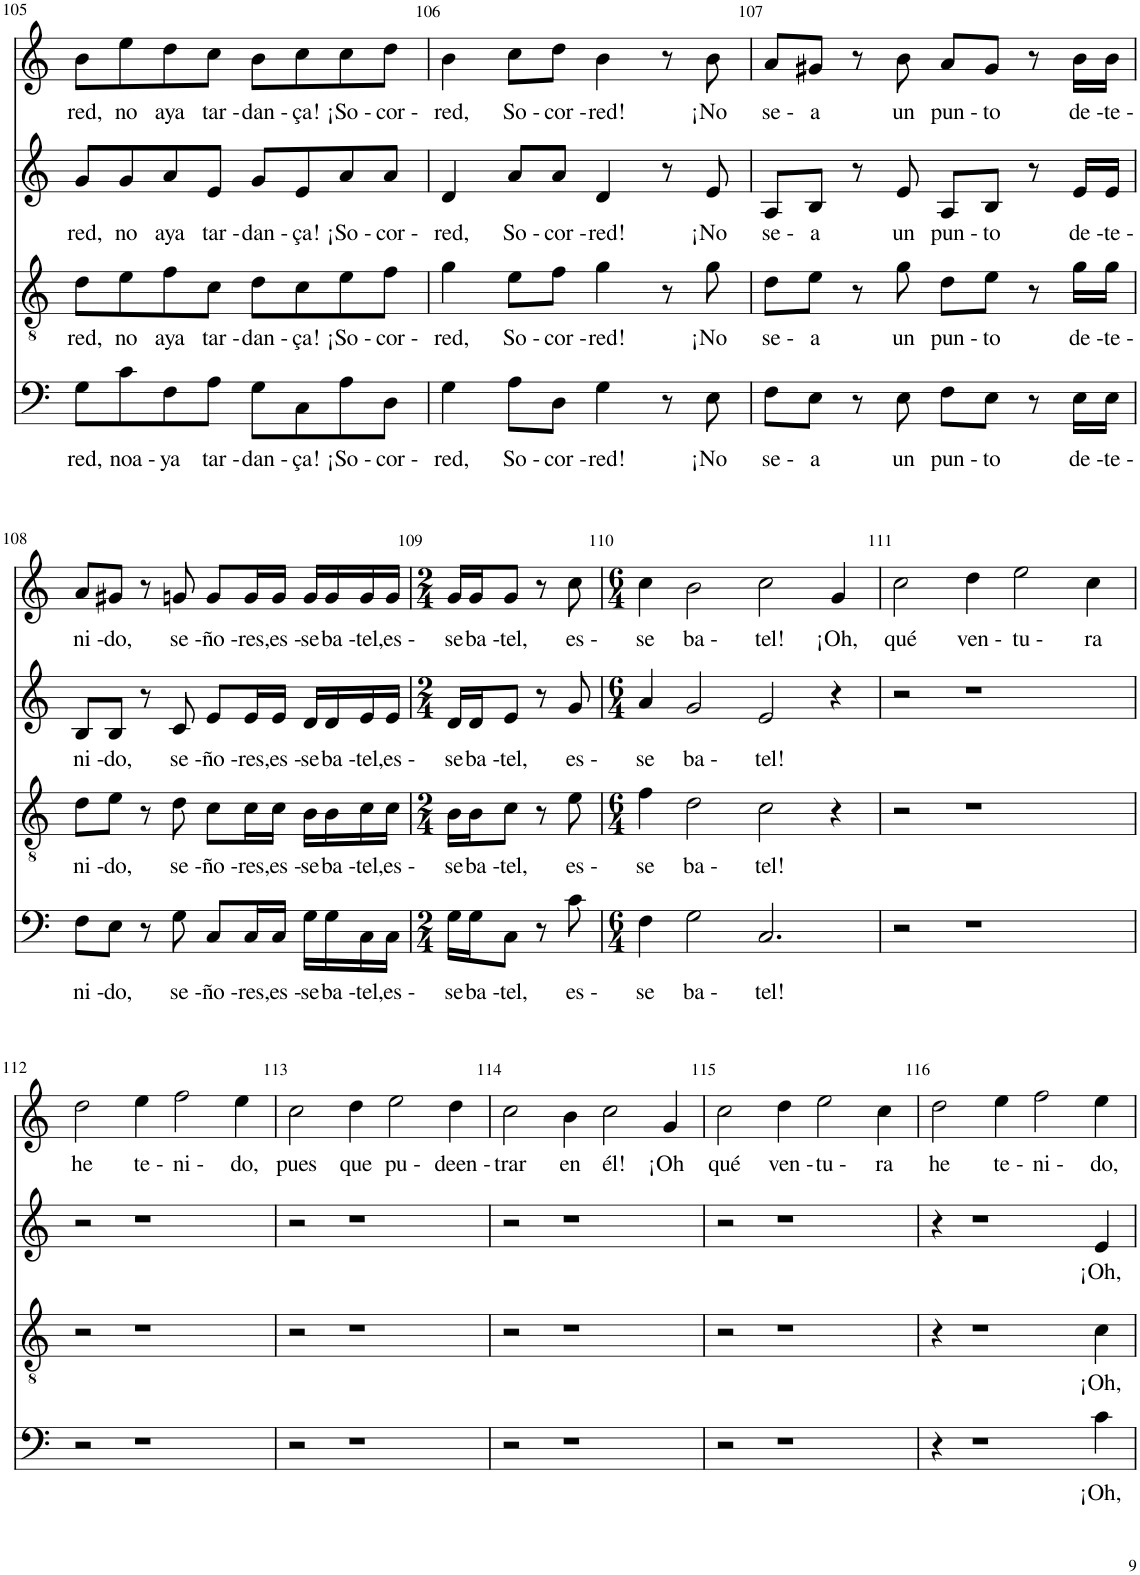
**kern	**text	**kern	**text	**kern	**text	**kern	**text
*part4	*part4	*part3	*part3	*part2	*part2	*part1	*part1
*staff4	*staff4	*staff3	*staff3	*staff2	*staff2	*staff1	*staff1
*I"Bass	*	*I"Tenor	*	*I"Alto	*	*I"Soprano	*
!!LO:PB:g=z
*clefF4	*	*clefGv2	*	*clefG2	*	*clefG2	*
*	*	*Trd4c7	*	*Trd4c7	*	*	*
*k[]	*	*k[]	*	*k[]	*	*k[]	*
*M4/4	*	*M4/4	*	*M4/4	*	*M4/4	*
=105	=105	=105	=105	=105	=105	=105	=105
!	!LO:LY:b	!	!LO:LY:b	!	!LO:LY:b	!	!LO:LY:b
8G\L	red,	8d\L	red,	8g/L	red,	8b\L	red,
!	!LO:LY:b	!	!LO:LY:b	!	!LO:LY:b	!	!LO:LY:b
8c\	noa -	8e\	no	8g/	no	8ee\	no
!	!LO:LY:b	!	!LO:LY:b	!	!LO:LY:b	!	!LO:LY:b
8F\	ya	8f\	aya	8a/	aya	8dd\	aya
!	!LO:LY:b	!	!LO:LY:b	!	!LO:LY:b	!	!LO:LY:b
8A\J	tar -	8c\J	tar -	8e/J	tar -	8cc\J	tar -
!	!LO:LY:b	!	!LO:LY:b	!	!LO:LY:b	!	!LO:LY:b
8G\L	dan -	8d\L	dan -	8g/L	dan -	8b\L	dan -
!	!LO:LY:b	!	!LO:LY:b	!	!LO:LY:b	!	!LO:LY:b
8C\	ça!	8c\	ça!	8e/	ça!	8cc\	ça!
!	!LO:LY:b	!	!LO:LY:b	!	!LO:LY:b	!	!LO:LY:b
8A\	¡So -	8e\	¡So -	8a/	¡So -	8cc\	¡So -
!	!LO:LY:b	!	!LO:LY:b	!	!LO:LY:b	!	!LO:LY:b
8D\J	cor -	8f\J	cor -	8a/J	cor -	8dd\J	cor -
=106	=106	=106	=106	=106	=106	=106	=106
!	!LO:LY:b	!	!LO:LY:b	!	!LO:LY:b	!	!LO:LY:b
4G\	red,	4g\	red,	4d/	red,	4b\	red,
!	!LO:LY:b	!	!LO:LY:b	!	!LO:LY:b	!	!LO:LY:b
8A\L	So -	8e\L	So -	8a/L	So -	8cc\L	So -
!	!LO:LY:b	!	!LO:LY:b	!	!LO:LY:b	!	!LO:LY:b
8D\J	cor -	8f\J	cor -	8a/J	cor -	8dd\J	cor -
!	!LO:LY:b	!	!LO:LY:b	!	!LO:LY:b	!	!LO:LY:b
4G\	red!	4g\	red!	4d/	red!	4b\	red!
8r	.	8r	.	8r	.	8r	.
!	!LO:LY:b	!	!LO:LY:b	!	!LO:LY:b	!	!LO:LY:b
8E\	¡No	8g\	¡No	8e/	¡No	8b\	¡No
=107	=107	=107	=107	=107	=107	=107	=107
!	!LO:LY:b	!	!LO:LY:b	!	!LO:LY:b	!	!LO:LY:b
8F\L	se -	8d\L	se -	8A/L	se -	8a/L	se -
!	!LO:LY:b	!	!LO:LY:b	!	!LO:LY:b	!	!LO:LY:b
8E\J	a	8e\J	a	8B/J	a	8g#X/J	a
8r	.	8r	.	8r	.	8r	.
!	!LO:LY:b	!	!LO:LY:b	!	!LO:LY:b	!	!LO:LY:b
8E\	un	8g\	un	8e/	un	8b\	un
!	!LO:LY:b	!	!LO:LY:b	!	!LO:LY:b	!	!LO:LY:b
8F\L	pun -	8d\L	pun -	8A/L	pun -	8a/L	pun -
!	!LO:LY:b	!	!LO:LY:b	!	!LO:LY:b	!	!LO:LY:b
8E\J	to	8e\J	to	8B/J	to	8g#/J	to
8r	.	8r	.	8r	.	8r	.
!	!LO:LY:b	!	!LO:LY:b	!	!LO:LY:b	!	!LO:LY:b
16E\LL	de -	16g\LL	de -	16e/LL	de -	16b\LL	de -
!	!LO:LY:b	!	!LO:LY:b	!	!LO:LY:b	!	!LO:LY:b
16E\JJ	te -	16g\JJ	te -	16e/JJ	te -	16b\JJ	te -
!!LO:LB:g=z
=108	=108	=108	=108	=108	=108	=108	=108
!	!LO:LY:b	!	!LO:LY:b	!	!LO:LY:b	!	!LO:LY:b
8F\L	ni -	8d\L	ni -	8B/L	ni -	8a/L	ni -
!	!LO:LY:b	!	!LO:LY:b	!	!LO:LY:b	!	!LO:LY:b
8E\J	do,	8e\J	do,	8B/J	do,	8g#X/J	do,
8r	.	8r	.	8r	.	8r	.
!	!LO:LY:b	!	!LO:LY:b	!	!LO:LY:b	!	!LO:LY:b
8G\	se -	8d\	se -	8c/	se -	8gn/	se -
!	!LO:LY:b	!	!LO:LY:b	!	!LO:LY:b	!	!LO:LY:b
8C/L	ño -	8c\L	ño -	8e/L	ño -	8g/L	ño -
!	!LO:LY:b	!	!LO:LY:b	!	!LO:LY:b	!	!LO:LY:b
16C/L	res,	16c\L	res,	16e/L	res,	16g/L	res,
!	!LO:LY:b	!	!LO:LY:b	!	!LO:LY:b	!	!LO:LY:b
16C/JJ	es -	16c\JJ	es -	16e/JJ	es -	16g/JJ	es -
!	!LO:LY:b	!	!LO:LY:b	!	!LO:LY:b	!	!LO:LY:b
16G\LL	se	16B\LL	se	16d/LL	se	16g/LL	se
!	!LO:LY:b	!	!LO:LY:b	!	!LO:LY:b	!	!LO:LY:b
16G\	ba -	16B\	ba -	16d/	ba -	16g/	ba -
!	!LO:LY:b	!	!LO:LY:b	!	!LO:LY:b	!	!LO:LY:b
16C\	tel,	16c\	tel,	16e/	tel,	16g/	tel,
!	!LO:LY:b	!	!LO:LY:b	!	!LO:LY:b	!	!LO:LY:b
16C\JJ	es -	16c\JJ	es -	16e/JJ	es -	16g/JJ	es -
=109	=109	=109	=109	=109	=109	=109	=109
*M2/4	*	*M2/4	*	*M2/4	*	*M2/4	*
!	!LO:LY:b	!	!LO:LY:b	!	!LO:LY:b	!	!LO:LY:b
16G\LL	se	16B\LL	se	16d/LL	se	16g/LL	se
!	!LO:LY:b	!	!LO:LY:b	!	!LO:LY:b	!	!LO:LY:b
16G\J	ba -	16B\J	ba -	16d/J	ba -	16g/J	ba -
!	!LO:LY:b	!	!LO:LY:b	!	!LO:LY:b	!	!LO:LY:b
8C\J	tel,	8c\J	tel,	8e/J	tel,	8g/J	tel,
8r	.	8r	.	8r	.	8r	.
!	!LO:LY:b	!	!LO:LY:b	!	!LO:LY:b	!	!LO:LY:b
8c\	es -	8e\	es -	8g/	es -	8cc\	es -
=110	=110	=110	=110	=110	=110	=110	=110
*M6/4	*	*M6/4	*	*M6/4	*	*M6/4	*
!	!LO:LY:b	!	!LO:LY:b	!	!LO:LY:b	!	!LO:LY:b
4F\	se	4f\	se	4a/	se	4cc\	se
!	!LO:LY:b	!	!LO:LY:b	!	!LO:LY:b	!	!LO:LY:b
2G\	ba -	2d\	ba -	2g/	ba -	2b\	ba -
!	!LO:LY:b	!	!LO:LY:b	!	!LO:LY:b	!	!LO:LY:b
2.C/	tel!	2c\	tel!	2e/	tel!	2cc\	tel!
!	!	!	!	!	!	!	!LO:LY:b
.	.	4r	.	4r	.	4g/	¡Oh,
=111	=111	=111	=111	=111	=111	=111	=111
!	!	!	!	!	!	!	!LO:LY:b
2r	.	2r	.	2r	.	2cc\	qué
!	!	!	!	!	!	!	!LO:LY:b
1r	.	1r	.	1r	.	4dd\	ven -
!	!	!	!	!	!	!	!LO:LY:b
.	.	.	.	.	.	2ee\	tu -
!	!	!	!	!	!	!	!LO:LY:b
.	.	.	.	.	.	4cc\	ra
!!LO:LB:g=z
=112	=112	=112	=112	=112	=112	=112	=112
!	!	!	!	!	!	!	!LO:LY:b
2r	.	2r	.	2r	.	2dd\	he
!	!	!	!	!	!	!	!LO:LY:b
1r	.	1r	.	1r	.	4ee\	te -
!	!	!	!	!	!	!	!LO:LY:b
.	.	.	.	.	.	2ff\	ni -
!	!	!	!	!	!	!	!LO:LY:b
.	.	.	.	.	.	4ee\	do,
=113	=113	=113	=113	=113	=113	=113	=113
!	!	!	!	!	!	!	!LO:LY:b
2r	.	2r	.	2r	.	2cc\	pues
!	!	!	!	!	!	!	!LO:LY:b
1r	.	1r	.	1r	.	4dd\	que
!	!	!	!	!	!	!	!LO:LY:b
.	.	.	.	.	.	2ee\	pu -
!	!	!	!	!	!	!	!LO:LY:b
.	.	.	.	.	.	4dd\	deen -
=114	=114	=114	=114	=114	=114	=114	=114
!	!	!	!	!	!	!	!LO:LY:b
2r	.	2r	.	2r	.	2cc\	trar
!	!	!	!	!	!	!	!LO:LY:b
1r	.	1r	.	1r	.	4b\	en
!	!	!	!	!	!	!	!LO:LY:b
.	.	.	.	.	.	2cc\	él!
!	!	!	!	!	!	!	!LO:LY:b
.	.	.	.	.	.	4g/	¡Oh
=115	=115	=115	=115	=115	=115	=115	=115
!	!	!	!	!	!	!	!LO:LY:b
2r	.	2r	.	2r	.	2cc\	qué
!	!	!	!	!	!	!	!LO:LY:b
1r	.	1r	.	1r	.	4dd\	ven -
!	!	!	!	!	!	!	!LO:LY:b
.	.	.	.	.	.	2ee\	tu -
!	!	!	!	!	!	!	!LO:LY:b
.	.	.	.	.	.	4cc\	ra
=116	=116	=116	=116	=116	=116	=116	=116
!	!	!	!	!	!	!	!LO:LY:b
4r	.	4r	.	4r	.	2dd\	he
1r	.	1r	.	1r	.	.	.
!	!	!	!	!	!	!	!LO:LY:b
.	.	.	.	.	.	4ee\	te -
!	!	!	!	!	!	!	!LO:LY:b
.	.	.	.	.	.	2ff\	ni -
!	!LO:LY:b	!	!LO:LY:b	!	!LO:LY:b	!	!LO:LY:b
4c\	¡Oh,	4c\	¡Oh,	4e/	¡Oh,	4ee\	do,
=	=	=	=	=	=	=	=
*-	*-	*-	*-	*-	*-	*-	*-
